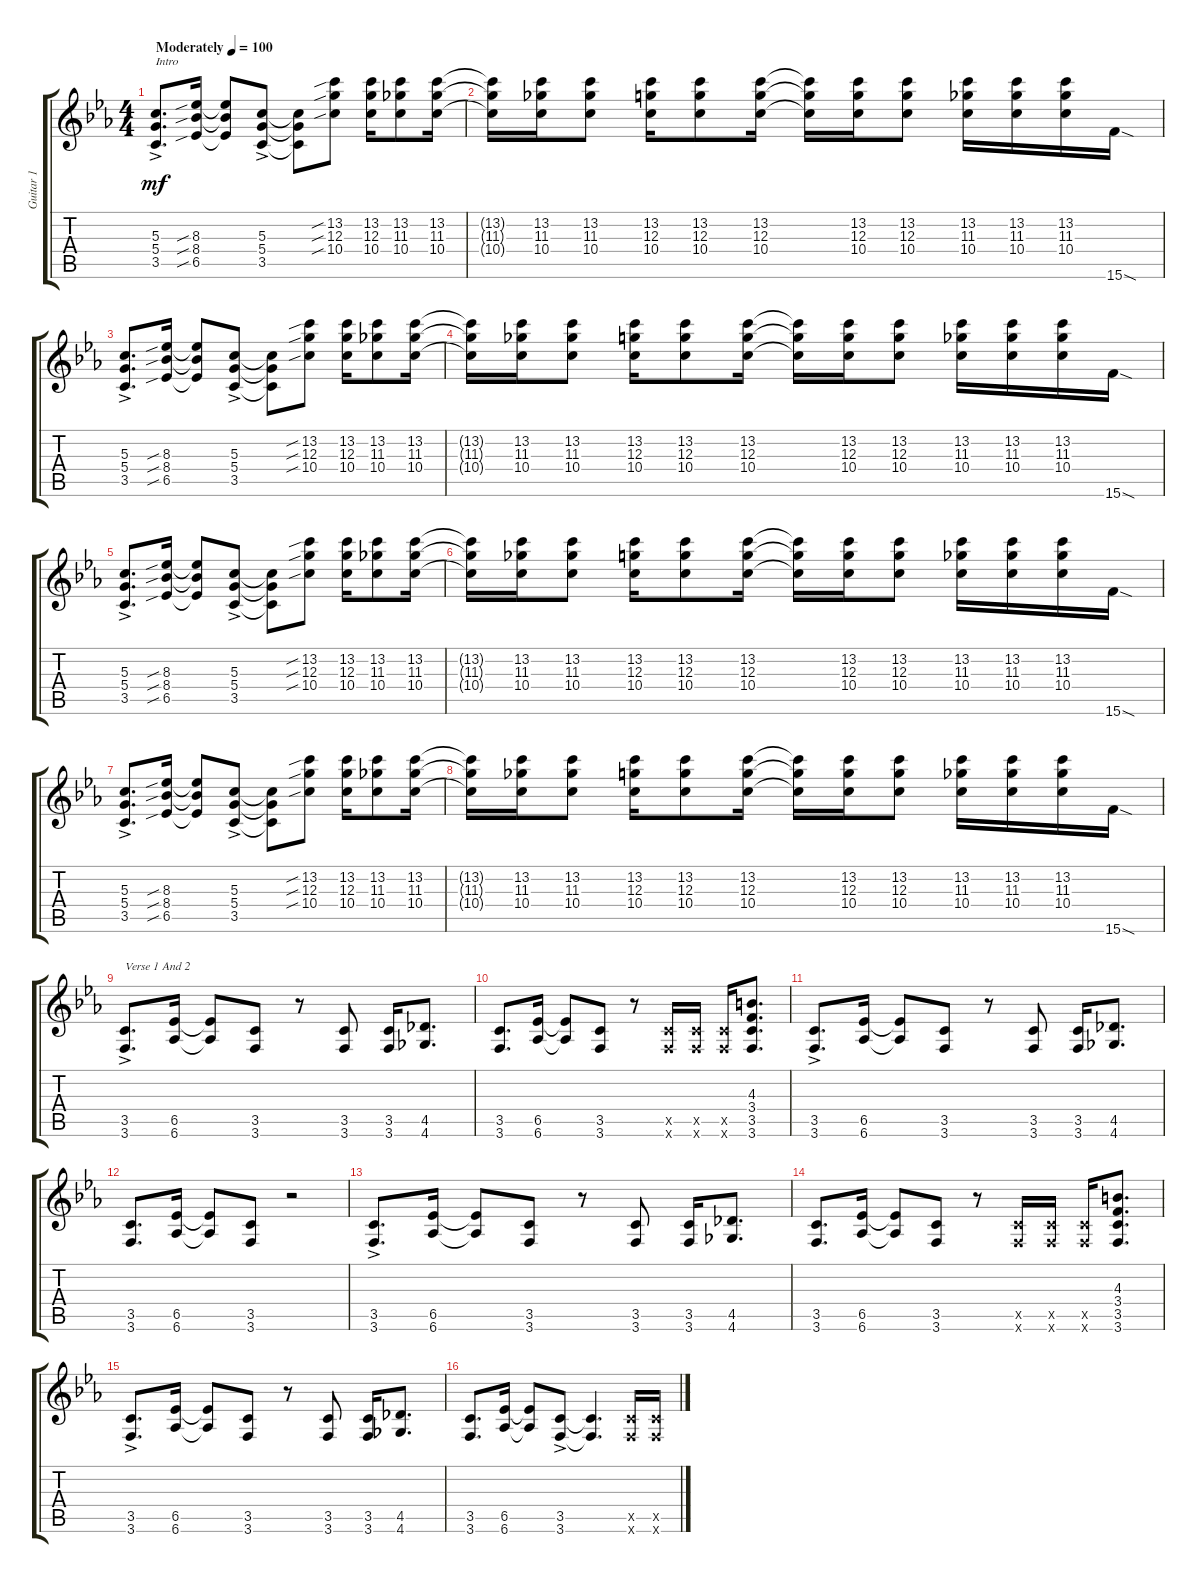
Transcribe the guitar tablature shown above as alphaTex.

\track ("Guitar 1" "Guitar 1") {instrument distortionguitar}
\staff {score tabs}
\tuning (D4 B3 G3 D3 A2 D2) {hide}
\ts (4 4)
\tempo (100 "Moderately")
\clef g2
\ks eb
(5.3{ac} 5.4{ac} 3.5{ac}).8{d txt "Intro" dy mf instrument distortionguitar} (8.3{sib} 8.4{sib} 6.5{sib}).16 (8.3{t} 8.4{t} 6.5{t}).8 (5.3{ac} 5.4{ac} 3.5{ac}).8 (5.3{t} 5.4{t} 3.5{t}).8 (13.2{sib} 12.3{sib} 10.4{sib}).8 (13.2 12.3 10.4).16 (13.2 11.3 10.4).8 (13.2 11.3 10.4).16 |
(13.2{t} 11.3{t} 10.4{t}).16 (13.2 11.3 10.4).16 (13.2 11.3 10.4).8 (13.2 12.3 10.4).16 (13.2 12.3 10.4).8 (13.2 12.3 10.4).16 (13.2{t} 12.3{t} 10.4{t}).16 (13.2 12.3 10.4).16 (13.2 12.3 10.4).8 (13.2 11.3 10.4).16 (13.2 11.3 10.4).16 (13.2 11.3 10.4).16 15.6{sod}.16 |
(5.3{ac} 5.4{ac} 3.5{ac}).8{d} (8.3{sib} 8.4{sib} 6.5{sib}).16 (8.3{t} 8.4{t} 6.5{t}).8 (5.3{ac} 5.4{ac} 3.5{ac}).8 (5.3{t} 5.4{t} 3.5{t}).8 (13.2{sib} 12.3{sib} 10.4{sib}).8 (13.2 12.3 10.4).16 (13.2 11.3 10.4).8 (13.2 11.3 10.4).16 |
(13.2{t} 11.3{t} 10.4{t}).16 (13.2 11.3 10.4).16 (13.2 11.3 10.4).8 (13.2 12.3 10.4).16 (13.2 12.3 10.4).8 (13.2 12.3 10.4).16 (13.2{t} 12.3{t} 10.4{t}).16 (13.2 12.3 10.4).16 (13.2 12.3 10.4).8 (13.2 11.3 10.4).16 (13.2 11.3 10.4).16 (13.2 11.3 10.4).16 15.6{sod}.16 |
(5.3{ac} 5.4{ac} 3.5{ac}).8{d} (8.3{sib} 8.4{sib} 6.5{sib}).16 (8.3{t} 8.4{t} 6.5{t}).8 (5.3{ac} 5.4{ac} 3.5{ac}).8 (5.3{t} 5.4{t} 3.5{t}).8 (13.2{sib} 12.3{sib} 10.4{sib}).8 (13.2 12.3 10.4).16 (13.2 11.3 10.4).8 (13.2 11.3 10.4).16 |
(13.2{t} 11.3{t} 10.4{t}).16 (13.2 11.3 10.4).16 (13.2 11.3 10.4).8 (13.2 12.3 10.4).16 (13.2 12.3 10.4).8 (13.2 12.3 10.4).16 (13.2{t} 12.3{t} 10.4{t}).16 (13.2 12.3 10.4).16 (13.2 12.3 10.4).8 (13.2 11.3 10.4).16 (13.2 11.3 10.4).16 (13.2 11.3 10.4).16 15.6{sod}.16 |
(5.3{ac} 5.4{ac} 3.5{ac}).8{d} (8.3{sib} 8.4{sib} 6.5{sib}).16 (8.3{t} 8.4{t} 6.5{t}).8 (5.3{ac} 5.4{ac} 3.5{ac}).8 (5.3{t} 5.4{t} 3.5{t}).8 (13.2{sib} 12.3{sib} 10.4{sib}).8 (13.2 12.3 10.4).16 (13.2 11.3 10.4).8 (13.2 11.3 10.4).16 |
(13.2{t} 11.3{t} 10.4{t}).16 (13.2 11.3 10.4).16 (13.2 11.3 10.4).8 (13.2 12.3 10.4).16 (13.2 12.3 10.4).8 (13.2 12.3 10.4).16 (13.2{t} 12.3{t} 10.4{t}).16 (13.2 12.3 10.4).16 (13.2 12.3 10.4).8 (13.2 11.3 10.4).16 (13.2 11.3 10.4).16 (13.2 11.3 10.4).16 15.6{sod}.16 |
(3.5{ac} 3.6{ac}).8{d txt "Verse 1 And 2"} (6.5 6.6).16 (6.5{t} 6.6{t}).8 (3.5 3.6).8 r.8 (3.5 3.6).8 (3.5 3.6).16 (4.5 4.6).8{d} |
(3.5 3.6).8{d} (6.5 6.6).16 (6.5{t} 6.6{t}).8 (3.5 3.6).8 r.8 (3.5{x} 3.6{x}).16 (3.5{x} 3.6{x}).16 (3.5{x} 3.6{x}).16 (4.3 3.4 3.5 3.6).8{d} |
(3.5{ac} 3.6{ac}).8{d} (6.5 6.6).16 (6.5{t} 6.6{t}).8 (3.5 3.6).8 r.8 (3.5 3.6).8 (3.5 3.6).16 (4.5 4.6).8{d} |
(3.5 3.6).8{d} (6.5 6.6).16 (6.5{t} 6.6{t}).8 (3.5 3.6).8 r.2 |
(3.5{ac} 3.6{ac}).8{d} (6.5 6.6).16 (6.5{t} 6.6{t}).8 (3.5 3.6).8 r.8 (3.5 3.6).8 (3.5 3.6).16 (4.5 4.6).8{d} |
(3.5 3.6).8{d} (6.5 6.6).16 (6.5{t} 6.6{t}).8 (3.5 3.6).8 r.8 (3.5{x} 3.6{x}).16 (3.5{x} 3.6{x}).16 (3.5{x} 3.6{x}).16 (4.3 3.4 3.5 3.6).8{d} |
(3.5{ac} 3.6{ac}).8{d} (6.5 6.6).16 (6.5{t} 6.6{t}).8 (3.5 3.6).8 r.8 (3.5 3.6).8 (3.5 3.6).16 (4.5 4.6).8{d} |
(3.5 3.6).8{d} (6.5 6.6).16 (6.5{t} 6.6{t}).8 (3.5{ac} 3.6{ac}).8 (3.5{t} 3.6{t}).4{d} (3.5{x} 3.6{x}).16 (3.5{x} 3.6{x}).16
